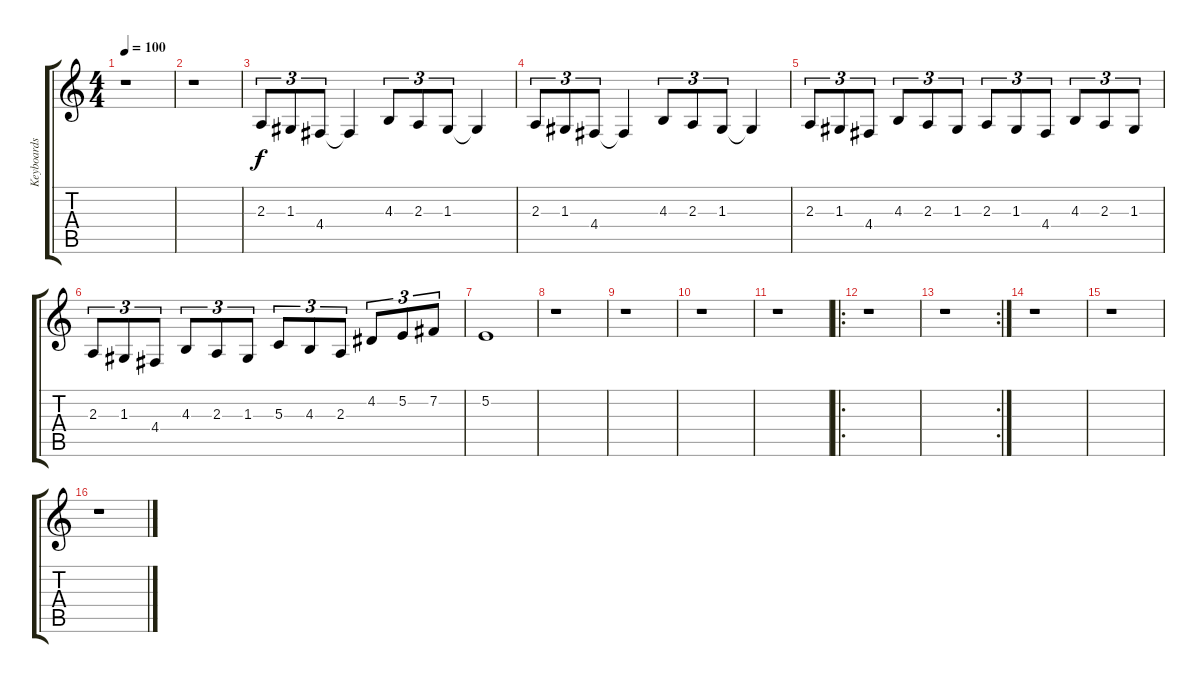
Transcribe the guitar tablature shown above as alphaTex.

\track ("Keyboards" "Keyboards") {instrument stringensemble1}
\staff {score tabs}
\tuning (E4 B3 G3 D3 A2 E2) {hide}
\ts (4 4)
\tempo 100
\clef g2
\ks c
r.1{dy f} |
r.1 |
2.3.8{tu (3 2)} 1.3.8{tu (3 2)} 4.4.8{tu (3 2)} 4.4{t}.4 4.3.8{tu (3 2)} 2.3.8{tu (3 2)} 1.3.8{tu (3 2)} 1.3{t}.4 |
2.3.8{tu (3 2)} 1.3.8{tu (3 2)} 4.4.8{tu (3 2)} 4.4{t}.4 4.3.8{tu (3 2)} 2.3.8{tu (3 2)} 1.3.8{tu (3 2)} 1.3{t}.4 |
2.3.8{tu (3 2)} 1.3.8{tu (3 2)} 4.4.8{tu (3 2)} 4.3.8{tu (3 2)} 2.3.8{tu (3 2)} 1.3.8{tu (3 2)} 2.3.8{tu (3 2)} 1.3.8{tu (3 2)} 4.4.8{tu (3 2)} 4.3.8{tu (3 2)} 2.3.8{tu (3 2)} 1.3.8{tu (3 2)} |
2.3.8{tu (3 2)} 1.3.8{tu (3 2)} 4.4.8{tu (3 2)} 4.3.8{tu (3 2)} 2.3.8{tu (3 2)} 1.3.8{tu (3 2)} 5.3.8{tu (3 2)} 4.3.8{tu (3 2)} 2.3.8{tu (3 2)} 4.2.8{tu (3 2)} 5.2.8{tu (3 2)} 7.2.8{tu (3 2)} |
5.2.1 |
r.1 |
r.1 |
r.1 |
r.1 |
\ro
r.1 |
\rc 2
r.1 |
r.1 |
r.1 |
r.1
